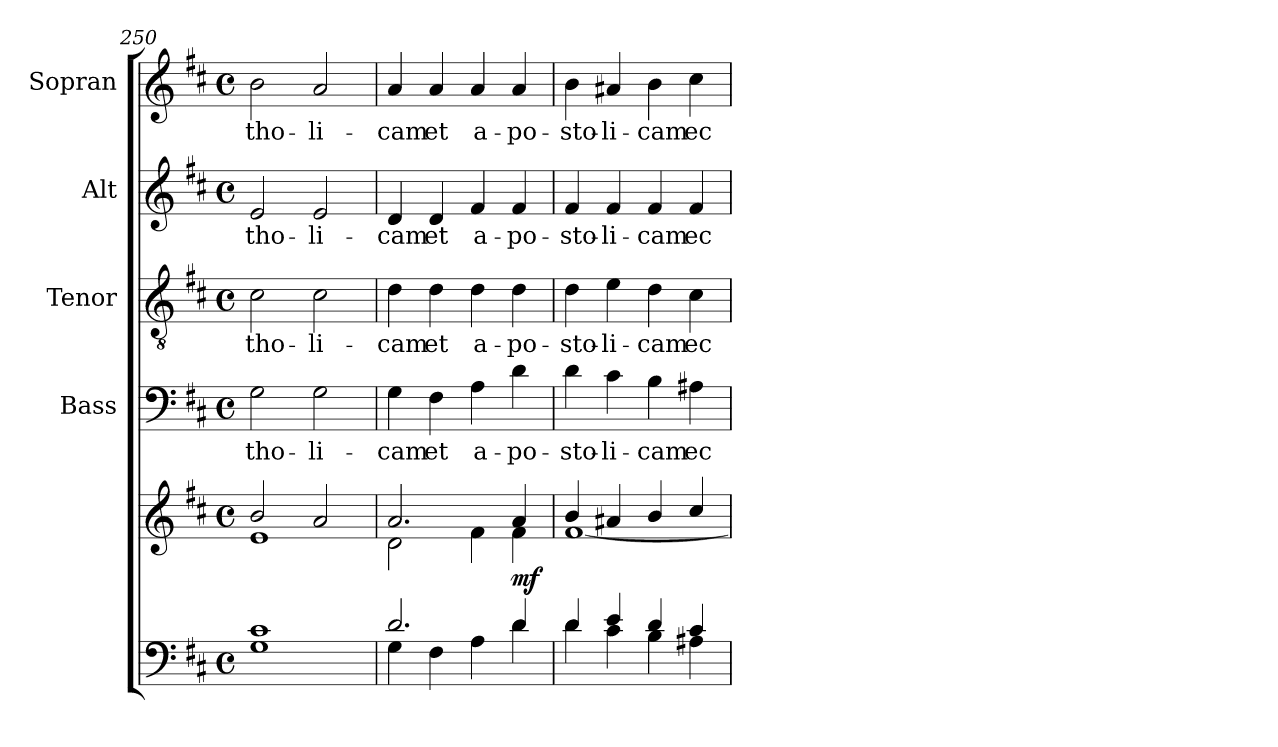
**kern	**kern	**dynam	**kern	**text	**kern	**text	**kern	**text	**kern	**text
*part5	*part5	*part5	*part4	*part4	*part3	*part3	*part2	*part2	*part1	*part1
*staff6	*staff5	*staff5/6	*staff4	*staff4	*staff3	*staff3	*staff2	*staff2	*staff1	*staff1
*	*	*	*I"Bass	*	*I"Tenor	*	*I"Alt	*	*I"Sopran	*
*	*	*	*I'B.	*	*I'T.	*	*I'A.	*	*I'S.	*
*clefF4	*clefG2	*	*clefF4	*	*clefGv2	*	*clefG2	*	*clefG2	*
*k[f#c#]	*k[f#c#]	*	*k[f#c#]	*	*k[f#c#]	*	*k[f#c#]	*	*k[f#c#]	*
*D:	*D:	*	*D:	*	*D:	*	*D:	*	*D:	*
*M4/4	*M4/4	*	*M4/4	*	*M4/4	*	*M4/4	*	*M4/4	*
*met(c)	*met(c)	*	*met(c)	*	*met(c)	*	*met(c)	*	*met(c)	*
=250	=250	=250	=250	=250	=250	=250	=250	=250	=250	=250
*^	*^	*	*	*	*	*	*	*	*	*
!	!	!	!	!	!	!LO:LY:b	!	!LO:LY:b	!	!LO:LY:b	!	!LO:LY:b
1c#	1G	2b/	1e	.	2G\	-tho-	2c#\	-tho-	2e/	-tho-	2b\	-tho-
!	!	!	!	!	!	!LO:LY:b	!	!LO:LY:b	!	!LO:LY:b	!	!LO:LY:b
.	.	2a/	.	.	2G\	-li-	2c#\	-li-	2e/	-li-	2a/	-li-
=251	=251	=251	=251	=251	=251	=251	=251	=251	=251	=251	=251	=251
!	!	!	!	!	!	!LO:LY:b	!	!LO:LY:b	!	!LO:LY:b	!	!LO:LY:b
2.d/	4G\	2.a/	2d\	.	4G\	-cam	4d\	-cam	4d/	-cam	4a/	-cam
!	!	!	!	!	!	!LO:LY:b	!	!LO:LY:b	!	!LO:LY:b	!	!LO:LY:b
.	4F#\	.	.	.	4F#\	et	4d\	et	4d/	et	4a/	et
!	!	!	!	!	!	!LO:LY:b	!	!LO:LY:b	!	!LO:LY:b	!	!LO:LY:b
.	4A\	.	4f#\	.	4A\	a-	4d\	a-	4f#/	a-	4a/	a-
!	!	!	!	!LO:DY:b	!	!LO:LY:b	!	!LO:LY:b	!	!LO:LY:b	!	!LO:LY:b
4d/	4d\	4a/	4f#\	mf	4d\	-po-	4d\	-po-	4f#/	-po-	4a/	-po-
=252	=252	=252	=252	=252	=252	=252	=252	=252	=252	=252	=252	=252
!	!	!	!	!	!	!LO:LY:b	!	!LO:LY:b	!	!LO:LY:b	!	!LO:LY:b
4d/	4d\	4b/	[<1f#	.	4d\	-sto-	4d\	-sto-	4f#/	-sto-	4b\	-sto-
!	!	!	!	!	!	!LO:LY:b	!	!LO:LY:b	!	!LO:LY:b	!	!LO:LY:b
4e/	4c#\	4a#X/	.	.	4c#\	-li-	4e\	-li-	4f#/	-li-	4a#X/	-li-
!	!	!	!	!	!	!LO:LY:b	!	!LO:LY:b	!	!LO:LY:b	!	!LO:LY:b
4d/	4B\	4b/	.	.	4B\	-cam	4d\	-cam	4f#/	-cam	4b\	-cam
!	!	!	!	!	!	!LO:LY:b	!	!LO:LY:b	!	!LO:LY:b	!	!LO:LY:b
4c#/	4A#X\	4cc#/	.	.	4A#X\	ec-	4c#\	ec-	4f#/	ec-	4cc#\	ec-
*v	*v	*	*	*	*	*	*	*	*	*	*	*
*	*v	*v	*	*	*	*	*	*	*	*	*
=	=	=	=	=	=	=	=	=	=	=
*-	*-	*-	*-	*-	*-	*-	*-	*-	*-	*-
